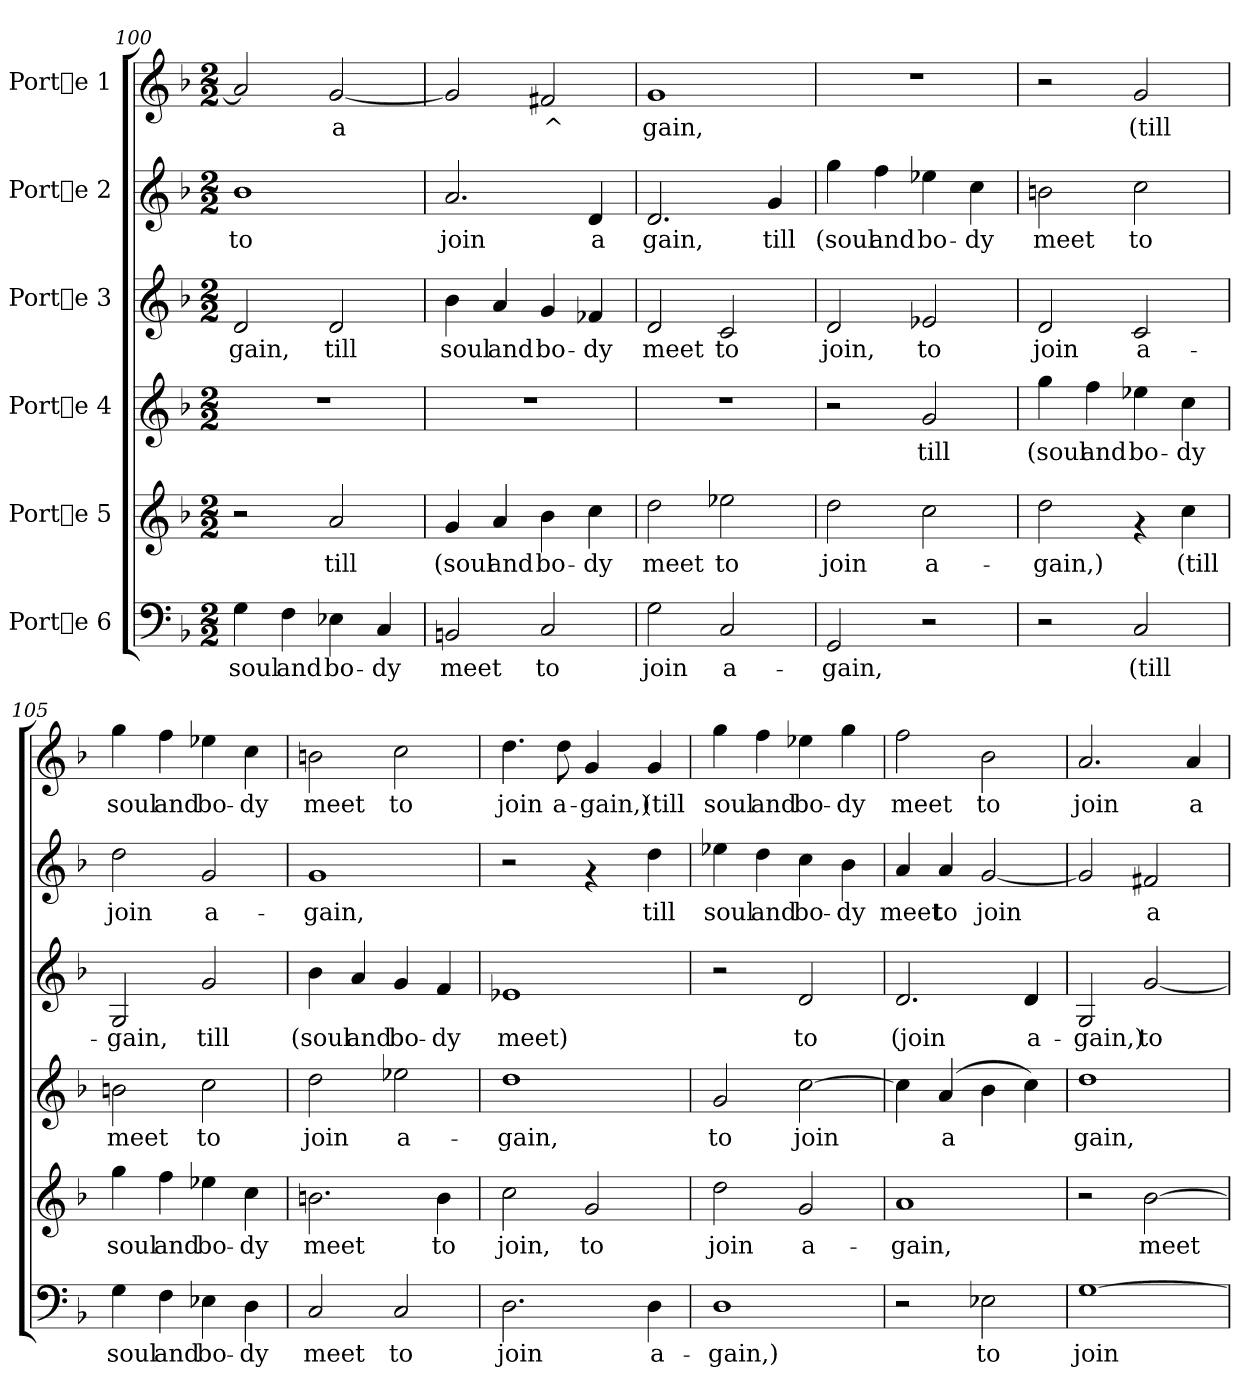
**kern	**text	**kern	**text	**kern	**text	**kern	**text	**kern	**text	**kern	**text
*part6	*part6	*part5	*part5	*part4	*part4	*part3	*part3	*part2	*part2	*part1	*part1
*staff6	*staff6	*staff5	*staff5	*staff4	*staff4	*staff3	*staff3	*staff2	*staff2	*staff1	*staff1
*I"Porte 6	*	*I"Porte 5	*	*I"Porte 4	*	*I"Porte 3	*	*I"Porte 2	*	*I"Porte 1	*
*clefF4	*	*clefG2	*	*clefG2	*	*clefG2	*	*clefG2	*	*clefG2	*
*k[b-]	*	*k[b-]	*	*k[b-]	*	*k[b-]	*	*k[b-]	*	*k[b-]	*
*F:	*	*F:	*	*F:	*	*F:	*	*F:	*	*F:	*
*M2/2	*	*M2/2	*	*M2/2	*	*M2/2	*	*M2/2	*	*M2/2	*
=100	=100	=100	=100	=100	=100	=100	=100	=100	=100	=100	=100
!	!LO:LY:b:cj	!	!	!	!	!	!LO:LY:b:cj	!	!LO:LY:b:cj	!	!LO:LY:b:cj
4G\	soul	2r	.	1r	.	2d/	-gain,	1b-	to	2a/]	.
!	!LO:LY:b:cj	!	!	!	!	!	!	!	!	!	!
4F\	and	.	.	.	.	.	.	.	.	.	.
!	!LO:LY:b:cj	!	!LO:LY:b:cj	!	!	!	!LO:LY:b:cj	!	!	!	!LO:LY:b:cj
4E-X\	bo-	2a/	till	.	.	2d/	till	.	.	[<2g/	a-
!	!LO:LY:b:cj	!	!	!	!	!	!	!	!	!	!
4C/	-dy	.	.	.	.	.	.	.	.	.	.
=101	=101	=101	=101	=101	=101	=101	=101	=101	=101	=101	=101
!	!LO:LY:b:cj	!	!LO:LY:b:cj	!	!	!	!LO:LY:b:cj	!	!LO:LY:b:cj	!	!LO:LY:b:cj
2BBn/	meet	4g/	(soul	1r	.	4b-\	soul	2.a/	join	2g/]	-
!	!	!	!LO:LY:b:cj	!	!	!	!LO:LY:b:cj	!	!	!	!
.	.	4a/	and	.	.	4a/	and	.	.	.	.
!	!LO:LY:b:cj	!	!LO:LY:b:cj	!	!	!	!LO:LY:b:cj	!	!	!	!LO:LY:b:cj
2C/	to	4b-\	bo-	.	.	4g/	bo-	.	.	2f#X/	^
!	!	!	!LO:LY:b:cj	!	!	!	!LO:LY:b:cj	!	!LO:LY:b:cj	!	!
.	.	4cc\	-dy	.	.	4f-X/	-dy	4d/	a	.	.
=102	=102	=102	=102	=102	=102	=102	=102	=102	=102	=102	=102
!	!LO:LY:b:cj	!	!LO:LY:b:cj	!	!	!	!LO:LY:b:cj	!	!LO:LY:b:cj	!	!LO:LY:b:cj
2G\	join	2dd\	meet	1r	.	2d/	meet	2.d/	gain,	1g	gain,
!	!LO:LY:b:cj	!	!LO:LY:b:cj	!	!	!	!LO:LY:b:cj	!	!	!	!
2C/	a-	2ee-X\	to	.	.	2c/	to	.	.	.	.
!	!	!	!	!	!	!	!	!	!LO:LY:b:cj	!	!
.	.	.	.	.	.	.	.	4g/	till	.	.
!!LO:PB:g=z
=103	=103	=103	=103	=103	=103	=103	=103	=103	=103	=103	=103
!	!LO:LY:b:cj	!	!LO:LY:b:cj	!	!	!	!LO:LY:b:cj	!	!LO:LY:b:cj	!	!
2GG/	-gain,	2dd\	join	2r	.	2d/	join,	4gg\	(soul	1r	.
!	!	!	!	!	!	!	!	!	!LO:LY:b:cj	!	!
.	.	.	.	.	.	.	.	4ff\	and	.	.
!	!	!	!LO:LY:b:cj	!	!LO:LY:b:cj	!	!LO:LY:b:cj	!	!LO:LY:b:cj	!	!
2r	.	2cc\	a-	2g/	till	2e-X/	to	4ee-X\	bo-	.	.
!	!	!	!	!	!	!	!	!	!LO:LY:b:cj	!	!
.	.	.	.	.	.	.	.	4cc\	-dy	.	.
=104	=104	=104	=104	=104	=104	=104	=104	=104	=104	=104	=104
!	!	!	!LO:LY:b:cj	!	!LO:LY:b:cj	!	!LO:LY:b:cj	!	!LO:LY:b:cj	!	!
2r	.	2dd\	-gain,)	4gg\	(soul	2d/	join	2bn\	meet	2r	.
!	!	!	!	!	!LO:LY:b:cj	!	!	!	!	!	!
.	.	.	.	4ff\	and	.	.	.	.	.	.
!	!LO:LY:b:cj	!	!	!	!LO:LY:b:cj	!	!LO:LY:b:cj	!	!LO:LY:b:cj	!	!LO:LY:b:cj
2C/	(till	4rf	.	4ee-X\	bo-	2c/	a-	2cc\	to	2g/	(till
!	!	!	!LO:LY:b:cj	!	!LO:LY:b:cj	!	!	!	!	!	!
.	.	4cc\	(till	4cc\	-dy	.	.	.	.	.	.
=105	=105	=105	=105	=105	=105	=105	=105	=105	=105	=105	=105
!	!LO:LY:b:cj	!	!LO:LY:b:cj	!	!LO:LY:b:cj	!	!LO:LY:b:cj	!	!LO:LY:b:cj	!	!LO:LY:b:cj
4G\	soul	4gg\	soul	2bn\	meet	2G/	-gain,	2dd\	join	4gg\	soul
!	!LO:LY:b:cj	!	!LO:LY:b:cj	!	!	!	!	!	!	!	!LO:LY:b:cj
4F\	and	4ff\	and	.	.	.	.	.	.	4ff\	and
!	!LO:LY:b:cj	!	!LO:LY:b:cj	!	!LO:LY:b:cj	!	!LO:LY:b:cj	!	!LO:LY:b:cj	!	!LO:LY:b:cj
4E-X\	bo-	4ee-X\	bo-	2cc\	to	2g/	till	2g/	a-	4ee-X\	bo-
!	!LO:LY:b:cj	!	!LO:LY:b:cj	!	!	!	!	!	!	!	!LO:LY:b:cj
4D\	-dy	4cc\	-dy	.	.	.	.	.	.	4cc\	-dy
=106	=106	=106	=106	=106	=106	=106	=106	=106	=106	=106	=106
!	!LO:LY:b:cj	!	!LO:LY:b:cj	!	!LO:LY:b:cj	!	!LO:LY:b:cj	!	!LO:LY:b:cj	!	!LO:LY:b:cj
2C/	meet	2.bn\	meet	2dd\	join	4b-\	(soul	1g	-gain,	2bn\	meet
!	!	!	!	!	!	!	!LO:LY:b:cj	!	!	!	!
.	.	.	.	.	.	4a/	and	.	.	.	.
!	!LO:LY:b:cj	!	!	!	!LO:LY:b:cj	!	!LO:LY:b:cj	!	!	!	!LO:LY:b:cj
2C/	to	.	.	2ee-X\	a-	4g/	bo-	.	.	2cc\	to
!	!	!	!LO:LY:b:cj	!	!	!	!LO:LY:b:cj	!	!	!	!
.	.	4b\	to	.	.	4f/	-dy	.	.	.	.
=107	=107	=107	=107	=107	=107	=107	=107	=107	=107	=107	=107
!	!LO:LY:b:cj	!	!LO:LY:b:cj	!	!LO:LY:b:cj	!	!LO:LY:b:cj	!	!	!	!LO:LY:b:cj
2.D\	join	2cc\	join,	1dd	-gain,	1e-X	meet)	2r	.	4.dd\	join
!	!	!	!	!	!	!	!	!	!	!	!LO:LY:b:cj
.	.	.	.	.	.	.	.	.	.	8dd\	a-
!	!	!	!LO:LY:b:cj	!	!	!	!	!	!	!	!LO:LY:b:cj
.	.	2g/	to	.	.	.	.	4rf	.	4g/	-gain,)
!	!LO:LY:b:cj	!	!	!	!	!	!	!	!LO:LY:b:cj	!	!LO:LY:b:cj
4D\	a-	.	.	.	.	.	.	4dd\	till	4g/	(till
!!LO:LB:g=z
=108	=108	=108	=108	=108	=108	=108	=108	=108	=108	=108	=108
!	!LO:LY:b:cj	!	!LO:LY:b:cj	!	!LO:LY:b:cj	!	!	!	!LO:LY:b:cj	!	!LO:LY:b:cj
1D	-gain,)	2dd\	join	2g/	to	2r	.	4ee-X\	soul	4gg\	soul
!	!	!	!	!	!	!	!	!	!LO:LY:b:cj	!	!LO:LY:b:cj
.	.	.	.	.	.	.	.	4dd\	and	4ff\	and
!	!	!	!LO:LY:b:cj	!	!LO:LY:b:cj	!	!LO:LY:b:cj	!	!LO:LY:b:cj	!	!LO:LY:b:cj
.	.	2g/	a-	[>2cc\	join	2d/	to	4cc\	bo-	4ee-X\	bo-
!	!	!	!	!	!	!	!	!	!LO:LY:b:cj	!	!LO:LY:b:cj
.	.	.	.	.	.	.	.	4b-\	-dy	4gg\	-dy
=109	=109	=109	=109	=109	=109	=109	=109	=109	=109	=109	=109
!	!	!	!LO:LY:b:cj	!	!LO:LY:b:cj	!	!LO:LY:b:cj	!	!LO:LY:b:cj	!	!LO:LY:b:cj
2r	.	1a	-gain,	4cc\]	.	2.d/	(join	4a/	meet	2ff\	meet
!	!	!	!	!	!LO:LY:b:cj	!	!	!	!LO:LY:b:cj	!	!
.	.	.	.	(>4a/	a-	.	.	4a/	to	.	.
!	!LO:LY:b:cj	!	!	!	!LO:LY:b:cj	!	!	!	!LO:LY:b:cj	!	!LO:LY:b:cj
2E-X\	to	.	.	4b-\	--	.	.	[<2g/	join	2b-\	to
!	!	!	!	!	!LO:LY:b:cj	!	!LO:LY:b:cj	!	!	!	!
.	.	.	.	4cc\)	--	4d/	a-	.	.	.	.
=110	=110	=110	=110	=110	=110	=110	=110	=110	=110	=110	=110
!	!LO:LY:b:cj	!	!	!	!LO:LY:b:cj	!	!LO:LY:b:cj	!	!LO:LY:b:cj	!	!LO:LY:b:cj
[>1G	join	2r	.	1dd	-gain,	2G/	-gain,)	2g/]	.	2.a/	join
!	!	!	!LO:LY:b:cj	!	!	!	!LO:LY:b:cj	!	!LO:LY:b:cj	!	!
.	.	[>2b-\	meet	.	.	[<2g/	to	2f#X/	a-	.	.
!	!	!	!	!	!	!	!	!	!	!	!LO:LY:b:cj
.	.	.	.	.	.	.	.	.	.	4a/	a-
=	=	=	=	=	=	=	=	=	=	=	=
*-	*-	*-	*-	*-	*-	*-	*-	*-	*-	*-	*-
